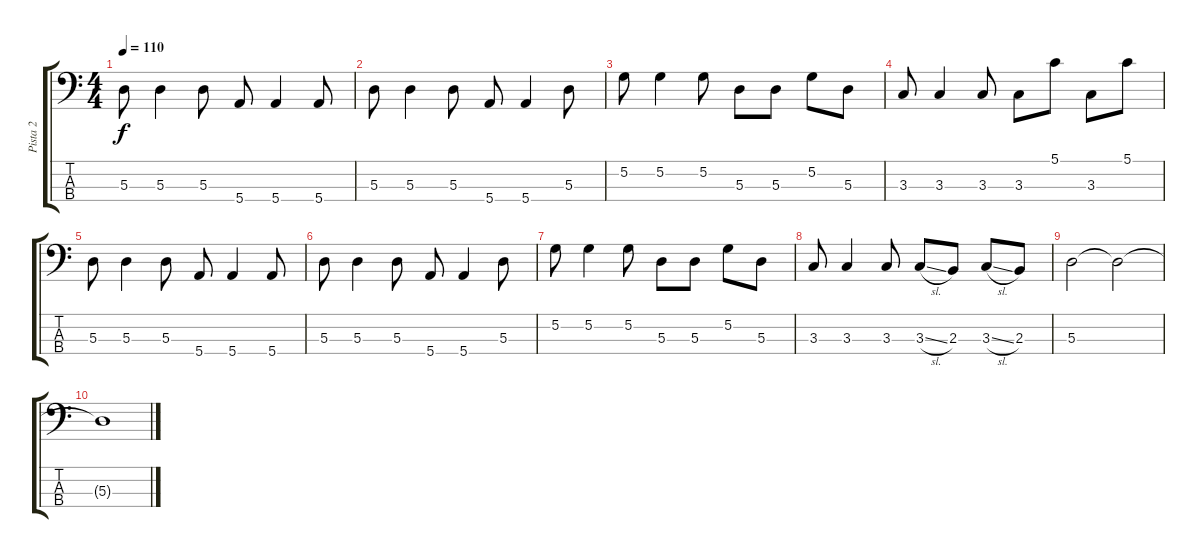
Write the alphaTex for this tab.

\track ("Pista 2" "Pista 2") {instrument electricbassfinger}
\staff {score tabs}
\tuning (G2 D2 A1 E1) {hide}
\ts (4 4)
\tempo 110
\clef f4
\ks c
5.3.8{dy f} 5.3.4 5.3.8 5.4.8 5.4.4 5.4.8 |
5.3.8 5.3.4 5.3.8 5.4.8 5.4.4 5.3.8 |
5.2.8 5.2.4 5.2.8 5.3.8 5.3.8 5.2.8 5.3.8 |
3.3.8 3.3.4 3.3.8 3.3.8 5.1.8 3.3.8 5.1.8 |
5.3.8 5.3.4 5.3.8 5.4.8 5.4.4 5.4.8 |
5.3.8 5.3.4 5.3.8 5.4.8 5.4.4 5.3.8 |
5.2.8 5.2.4 5.2.8 5.3.8 5.3.8 5.2.8 5.3.8 |
3.3.8 3.3.4 3.3.8 3.3{sl}.8 2.3.8 3.3{sl}.8 2.3.8 |
5.3.2 5.3{t}.2 |
5.3{t}.1
